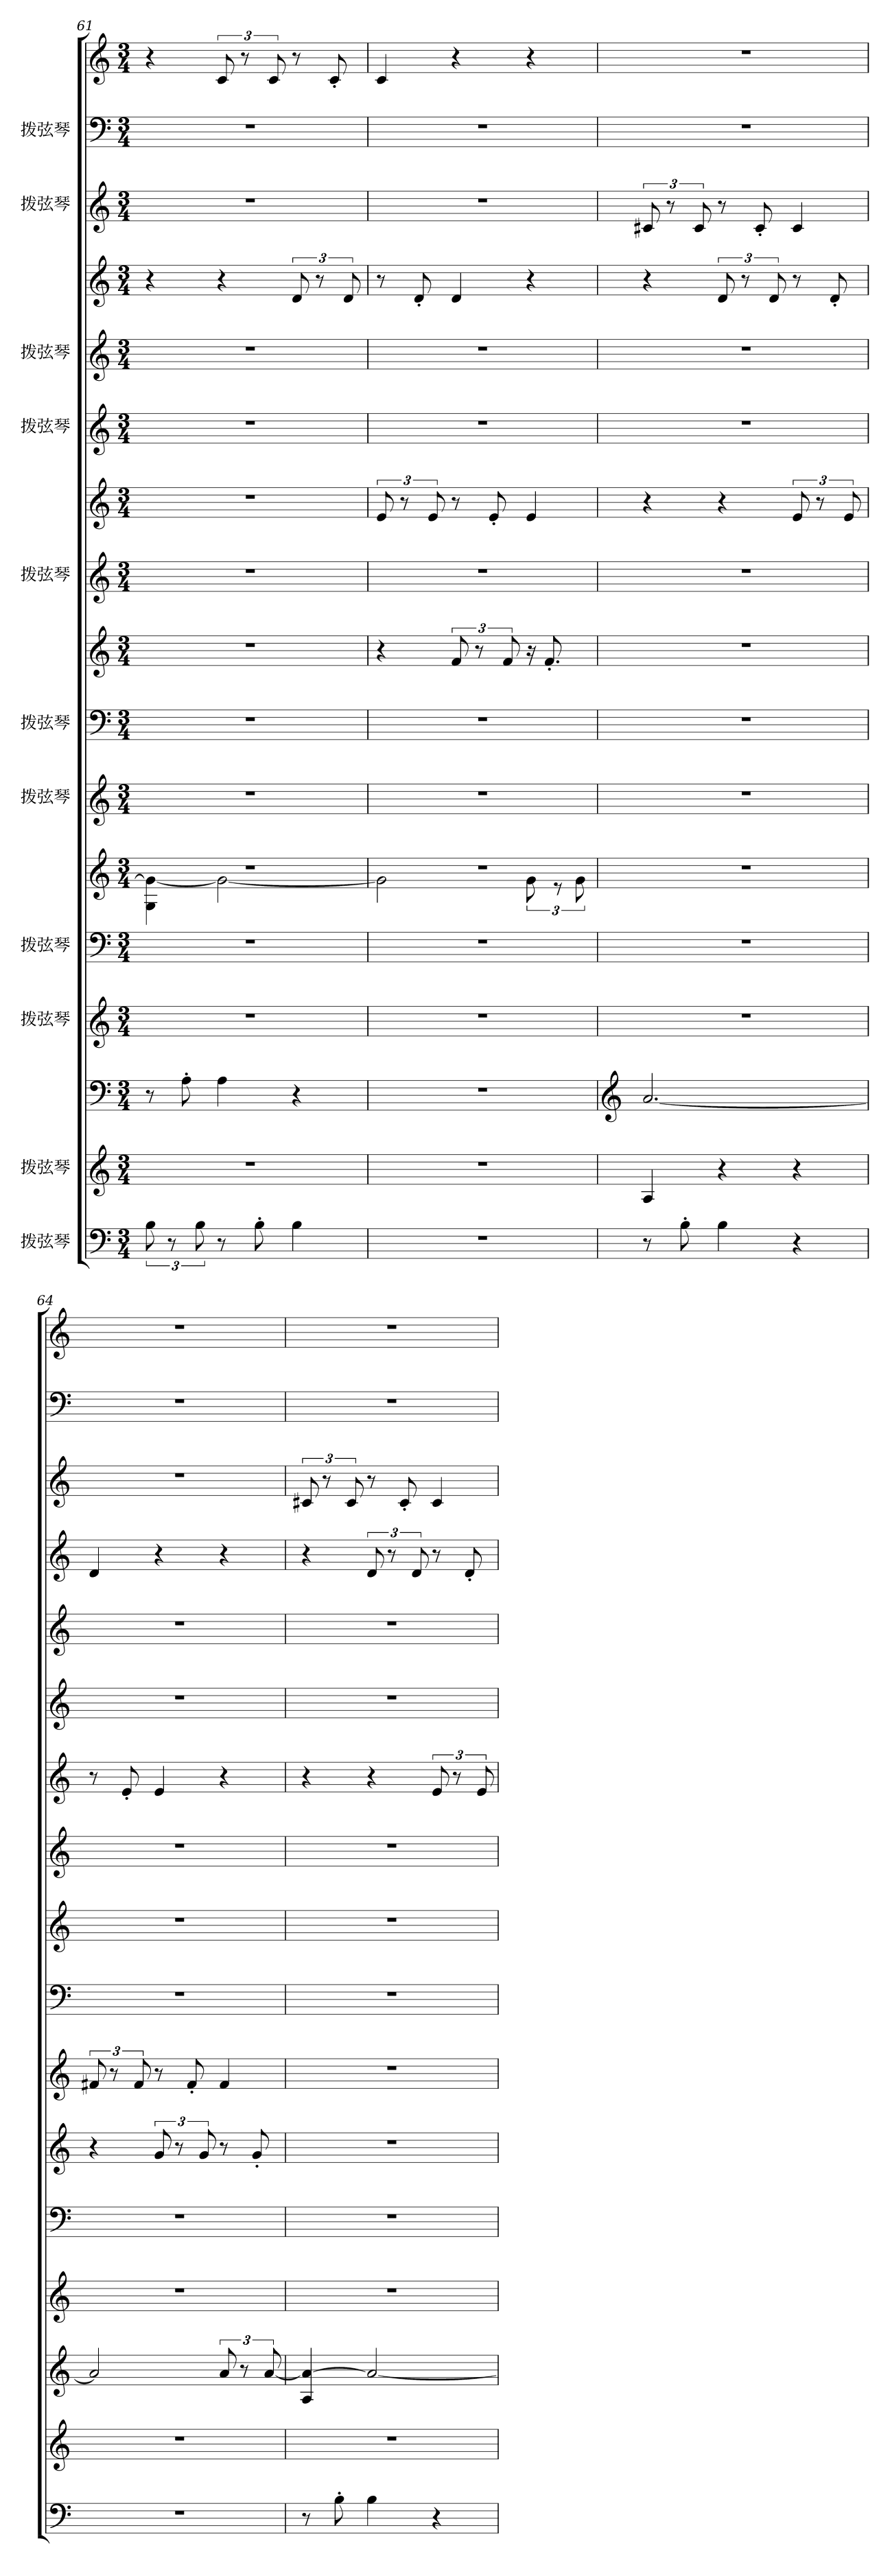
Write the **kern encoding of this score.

**kern	**kern	**kern	**kern	**kern	**kern	**kern	**kern	**kern	**kern	**kern	**kern	**kern	**kern	**kern	**kern	**kern
*part11	*part10	*part10	*part9	*part8	*part8	*part7	*part6	*part6	*part5	*part5	*part4	*part3	*part3	*part2	*part1	*part1
*staff17	*staff16	*staff15	*staff14	*staff13	*staff12	*staff11	*staff10	*staff9	*staff8	*staff7	*staff6	*staff5	*staff4	*staff3	*staff2	*staff1
*I"拨弦琴	*I"拨弦琴	*	*I"拨弦琴	*I"拨弦琴	*	*I"拨弦琴	*I"拨弦琴	*	*I"拨弦琴	*	*I"拨弦琴	*I"拨弦琴	*	*I"拨弦琴	*I"拨弦琴	*
*clefF4	*clefG2	*clefF4	*clefG2	*clefF4	*clefG2	*clefG2	*clefF4	*clefG2	*clefG2	*clefG2	*clefG2	*clefG2	*clefG2	*clefG2	*clefF4	*clefG2
*k[]	*k[]	*k[]	*k[]	*k[]	*k[]	*k[]	*k[]	*k[]	*k[]	*k[]	*k[]	*k[]	*k[]	*k[]	*k[]	*k[]
*M3/4	*M3/4	*M3/4	*M3/4	*M3/4	*M3/4	*M3/4	*M3/4	*M3/4	*M3/4	*M3/4	*M3/4	*M3/4	*M3/4	*M3/4	*M3/4	*M3/4
=61	=61	=61	=61	=61	=61	=61	=61	=61	=61	=61	=61	=61	=61	=61	=61	=61
*	*	*	*	*	*^	*	*	*	*	*	*	*	*	*	*	*
12B\	2.r	8r	2.r	2.r	2.r	4G\ 4g\_	2.r	2.r	2.r	2.r	2.r	2.r	2.r	4r	2.r	2.r	4r
12r	.	.	.	.	.	.	.	.	.	.	.	.	.	.	.	.	.
.	.	8A'\	.	.	.	.	.	.	.	.	.	.	.	.	.	.	.
12B\	.	.	.	.	.	.	.	.	.	.	.	.	.	.	.	.	.
8r	.	4A\	.	.	.	2g\_	.	.	.	.	.	.	.	4r	.	.	12c/
.	.	.	.	.	.	.	.	.	.	.	.	.	.	.	.	.	12r
8B'\	.	.	.	.	.	.	.	.	.	.	.	.	.	.	.	.	.
.	.	.	.	.	.	.	.	.	.	.	.	.	.	.	.	.	12c/
4B\	.	4r	.	.	.	.	.	.	.	.	.	.	.	12d/	.	.	8r
.	.	.	.	.	.	.	.	.	.	.	.	.	.	12r	.	.	.
.	.	.	.	.	.	.	.	.	.	.	.	.	.	.	.	.	8c'/
.	.	.	.	.	.	.	.	.	.	.	.	.	.	12d/	.	.	.
!!LO:PB:g=z
=62	=62	=62	=62	=62	=62	=62	=62	=62	=62	=62	=62	=62	=62	=62	=62	=62	=62
2.r	2.r	2.r	2.r	2.r	2.r	2g\]	2.r	2.r	4r	2.r	12e/	2.r	2.r	8r	2.r	2.r	4c/
.	.	.	.	.	.	.	.	.	.	.	12r	.	.	.	.	.	.
.	.	.	.	.	.	.	.	.	.	.	.	.	.	8d'/	.	.	.
.	.	.	.	.	.	.	.	.	.	.	12e/	.	.	.	.	.	.
.	.	.	.	.	.	.	.	.	12f/	.	8r	.	.	4d/	.	.	4r
.	.	.	.	.	.	.	.	.	12r	.	.	.	.	.	.	.	.
.	.	.	.	.	.	.	.	.	.	.	8e'/	.	.	.	.	.	.
.	.	.	.	.	.	.	.	.	12f/	.	.	.	.	.	.	.	.
.	.	.	.	.	.	12g\	.	.	16r	.	4e/	.	.	4r	.	.	4r
.	.	.	.	.	.	.	.	.	8.f'/	.	.	.	.	.	.	.	.
.	.	.	.	.	.	12r	.	.	.	.	.	.	.	.	.	.	.
.	.	.	.	.	.	12g\	.	.	.	.	.	.	.	.	.	.	.
*	*	*	*	*	*v	*v	*	*	*	*	*	*	*	*	*	*	*
=63	=63	=63	=63	=63	=63	=63	=63	=63	=63	=63	=63	=63	=63	=63	=63	=63
*	*	*clefG2	*	*	*	*	*	*	*	*	*	*	*	*	*	*
8r	4A/	[2.a/	2.r	2.r	2.r	2.r	2.r	2.r	2.r	4r	2.r	2.r	4r	12c#X/	2.r	2.r
.	.	.	.	.	.	.	.	.	.	.	.	.	.	12r	.	.
8B'\	.	.	.	.	.	.	.	.	.	.	.	.	.	.	.	.
.	.	.	.	.	.	.	.	.	.	.	.	.	.	12c#/	.	.
4B\	4r	.	.	.	.	.	.	.	.	4r	.	.	12d/	8r	.	.
.	.	.	.	.	.	.	.	.	.	.	.	.	12r	.	.	.
.	.	.	.	.	.	.	.	.	.	.	.	.	.	8c#'/	.	.
.	.	.	.	.	.	.	.	.	.	.	.	.	12d/	.	.	.
4r	4r	.	.	.	.	.	.	.	.	12e/	.	.	8r	4c#/	.	.
.	.	.	.	.	.	.	.	.	.	12r	.	.	.	.	.	.
.	.	.	.	.	.	.	.	.	.	.	.	.	8d'/	.	.	.
.	.	.	.	.	.	.	.	.	.	12e/	.	.	.	.	.	.
=64	=64	=64	=64	=64	=64	=64	=64	=64	=64	=64	=64	=64	=64	=64	=64	=64
2.r	2.r	2a/]	2.r	2.r	4r	12f#X/	2.r	2.r	2.r	8r	2.r	2.r	4d/	2.r	2.r	2.r
.	.	.	.	.	.	12r	.	.	.	.	.	.	.	.	.	.
.	.	.	.	.	.	.	.	.	.	8e'/	.	.	.	.	.	.
.	.	.	.	.	.	12f#/	.	.	.	.	.	.	.	.	.	.
.	.	.	.	.	12g/	8r	.	.	.	4e/	.	.	4r	.	.	.
.	.	.	.	.	12r	.	.	.	.	.	.	.	.	.	.	.
.	.	.	.	.	.	8f#'/	.	.	.	.	.	.	.	.	.	.
.	.	.	.	.	12g/	.	.	.	.	.	.	.	.	.	.	.
.	.	12a/	.	.	8r	4f#/	.	.	.	4r	.	.	4r	.	.	.
.	.	12r	.	.	.	.	.	.	.	.	.	.	.	.	.	.
.	.	.	.	.	8g'/	.	.	.	.	.	.	.	.	.	.	.
.	.	[12a/	.	.	.	.	.	.	.	.	.	.	.	.	.	.
!!LO:PB:g=z
=65	=65	=65	=65	=65	=65	=65	=65	=65	=65	=65	=65	=65	=65	=65	=65	=65
8r	2.r	4A/ 4a/_	2.r	2.r	2.r	2.r	2.r	2.r	2.r	4r	2.r	2.r	4r	12c#X/	2.r	2.r
.	.	.	.	.	.	.	.	.	.	.	.	.	.	12r	.	.
8B'\	.	.	.	.	.	.	.	.	.	.	.	.	.	.	.	.
.	.	.	.	.	.	.	.	.	.	.	.	.	.	12c#/	.	.
4B\	.	2a/_	.	.	.	.	.	.	.	4r	.	.	12d/	8r	.	.
.	.	.	.	.	.	.	.	.	.	.	.	.	12r	.	.	.
.	.	.	.	.	.	.	.	.	.	.	.	.	.	8c#'/	.	.
.	.	.	.	.	.	.	.	.	.	.	.	.	12d/	.	.	.
4r	.	.	.	.	.	.	.	.	.	12e/	.	.	8r	4c#/	.	.
.	.	.	.	.	.	.	.	.	.	12r	.	.	.	.	.	.
.	.	.	.	.	.	.	.	.	.	.	.	.	8d'/	.	.	.
.	.	.	.	.	.	.	.	.	.	12e/	.	.	.	.	.	.
=	=	=	=	=	=	=	=	=	=	=	=	=	=	=	=	=
*-	*-	*-	*-	*-	*-	*-	*-	*-	*-	*-	*-	*-	*-	*-	*-	*-
